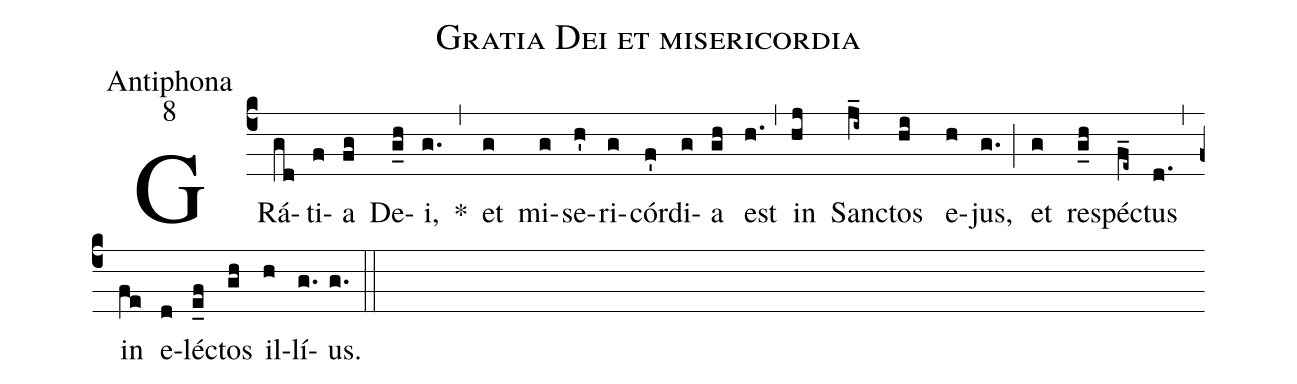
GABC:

name:Gratia Dei et misericordia;
office-part:Antiphona;
mode:8;
%%
(c4) GRá(gd)ti(f)a(fg) De(g_h)i,(g.) *(,) et(g) mi(g)se(h')ri(g)cór(f')di(g)a(gh) est(h.) (,) in(hj) Sanc(j_i~)tos (hi) e(h)jus,(g.) (;) et(g) re(g_h)spéc(f_e~)tus(d.) (,) in(fe) e(d)léc(e_f)tos(gh) il(h)lí(g.)us.(g.) (::)
